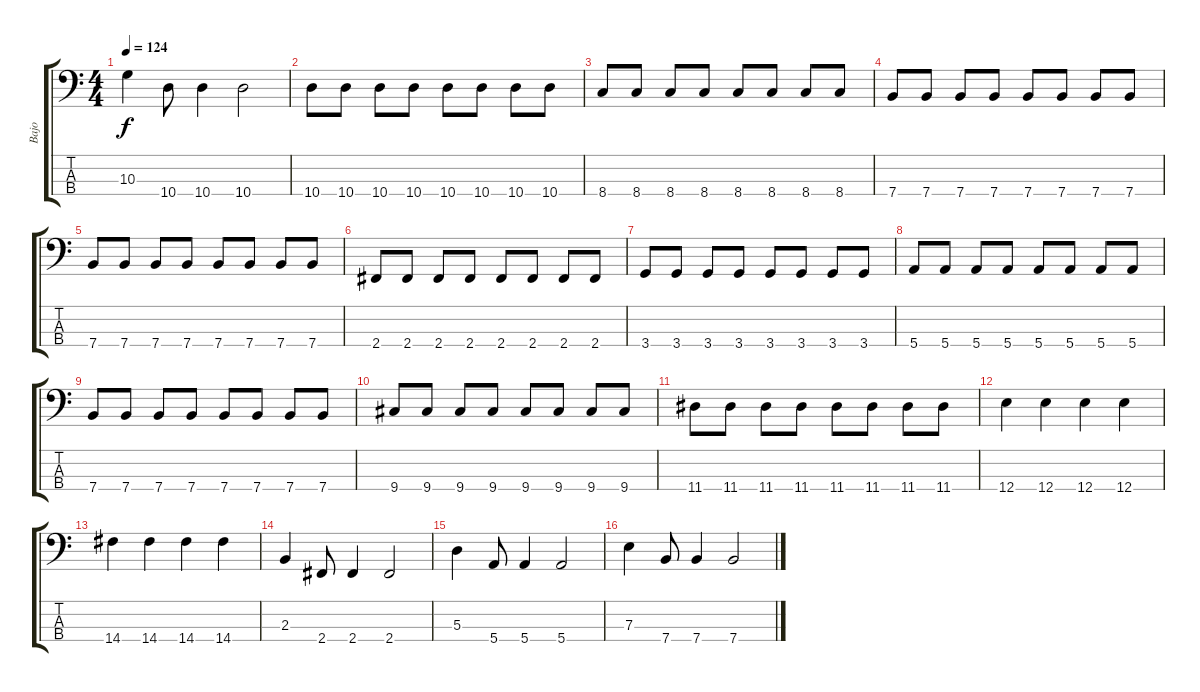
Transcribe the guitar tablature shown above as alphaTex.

\track ("Bajo" "Bajo") {instrument electricbasspick}
\staff {score tabs}
\tuning (G2 D2 A1 E1) {hide}
\ts (4 4)
\tempo 124
\clef f4
\ks c
10.3.4{dy f} 10.4.8 10.4.4 10.4.2 |
10.4.8 10.4.8 10.4.8 10.4.8 10.4.8 10.4.8 10.4.8 10.4.8 |
8.4.8 8.4.8 8.4.8 8.4.8 8.4.8 8.4.8 8.4.8 8.4.8 |
7.4.8 7.4.8 7.4.8 7.4.8 7.4.8 7.4.8 7.4.8 7.4.8 |
7.4.8 7.4.8 7.4.8 7.4.8 7.4.8 7.4.8 7.4.8 7.4.8 |
2.4.8 2.4.8 2.4.8 2.4.8 2.4.8 2.4.8 2.4.8 2.4.8 |
3.4.8 3.4.8 3.4.8 3.4.8 3.4.8 3.4.8 3.4.8 3.4.8 |
5.4.8 5.4.8 5.4.8 5.4.8 5.4.8 5.4.8 5.4.8 5.4.8 |
7.4.8 7.4.8 7.4.8 7.4.8 7.4.8 7.4.8 7.4.8 7.4.8 |
9.4.8 9.4.8 9.4.8 9.4.8 9.4.8 9.4.8 9.4.8 9.4.8 |
11.4.8 11.4.8 11.4.8 11.4.8 11.4.8 11.4.8 11.4.8 11.4.8 |
12.4.4 12.4.4 12.4.4 12.4.4 |
14.4.4 14.4.4 14.4.4 14.4.4 |
2.3.4 2.4.8 2.4.4 2.4.2 |
5.3.4 5.4.8 5.4.4 5.4.2 |
7.3.4 7.4.8 7.4.4 7.4.2
